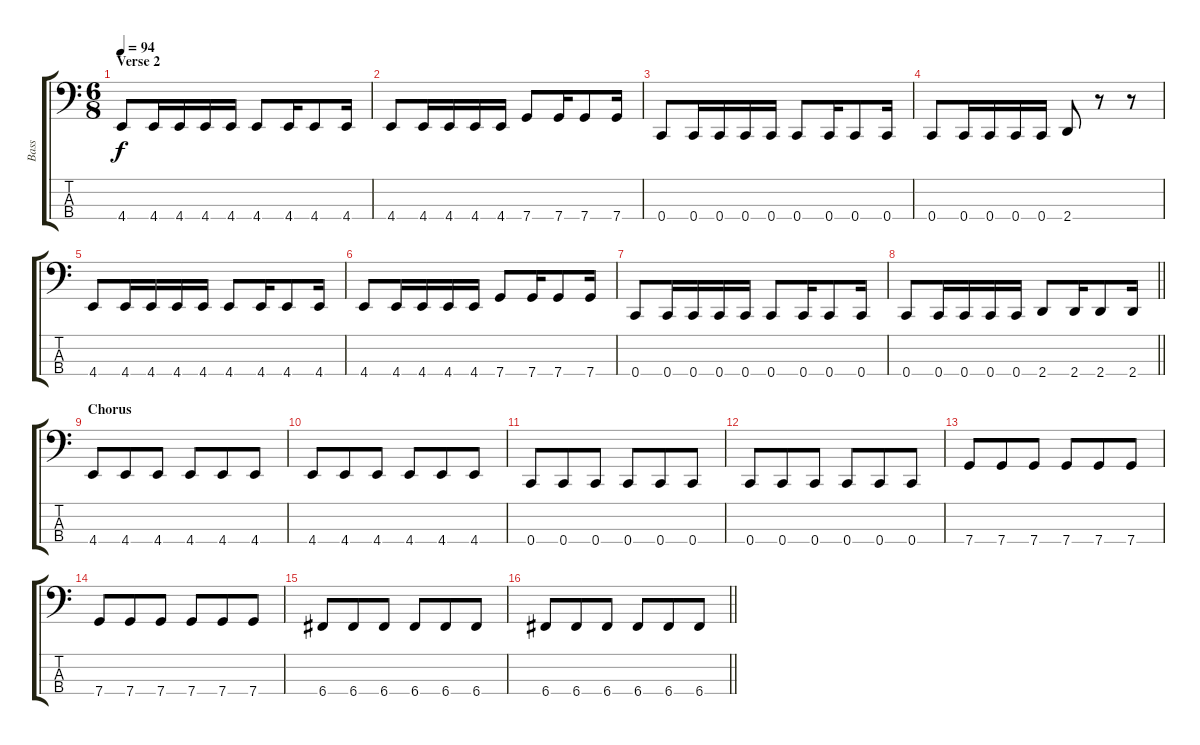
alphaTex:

\track ("Bass" "Bass") {instrument electricbasspick}
\staff {score tabs}
\tuning (F2 C2 G1 C1) {hide}
\ts (6 8)
\section ("" "Verse 2")
\tempo 94
\clef f4
\ks c
4.4.8{dy f} 4.4.16 4.4.16 4.4.16 4.4.16 4.4.8 4.4.16 4.4.8 4.4.16 |
4.4.8 4.4.16 4.4.16 4.4.16 4.4.16 7.4.8 7.4.16 7.4.8 7.4.16 |
0.4.8 0.4.16 0.4.16 0.4.16 0.4.16 0.4.8 0.4.16 0.4.8 0.4.16 |
0.4.8 0.4.16 0.4.16 0.4.16 0.4.16 2.4.8 r.8 r.8 |
4.4.8 4.4.16 4.4.16 4.4.16 4.4.16 4.4.8 4.4.16 4.4.8 4.4.16 |
4.4.8 4.4.16 4.4.16 4.4.16 4.4.16 7.4.8 7.4.16 7.4.8 7.4.16 |
0.4.8 0.4.16 0.4.16 0.4.16 0.4.16 0.4.8 0.4.16 0.4.8 0.4.16 |
\barLineRight lightlight
0.4.8 0.4.16 0.4.16 0.4.16 0.4.16 2.4.8 2.4.16 2.4.8 2.4.16 |
\section ("" "Chorus")
4.4.8 4.4.8 4.4.8 4.4.8 4.4.8 4.4.8 |
4.4.8 4.4.8 4.4.8 4.4.8 4.4.8 4.4.8 |
0.4.8 0.4.8 0.4.8 0.4.8 0.4.8 0.4.8 |
0.4.8 0.4.8 0.4.8 0.4.8 0.4.8 0.4.8 |
7.4.8 7.4.8 7.4.8 7.4.8 7.4.8 7.4.8 |
7.4.8 7.4.8 7.4.8 7.4.8 7.4.8 7.4.8 |
6.4.8 6.4.8 6.4.8 6.4.8 6.4.8 6.4.8 |
\barLineRight lightlight
6.4.8 6.4.8 6.4.8 6.4.8 6.4.8 6.4.8
